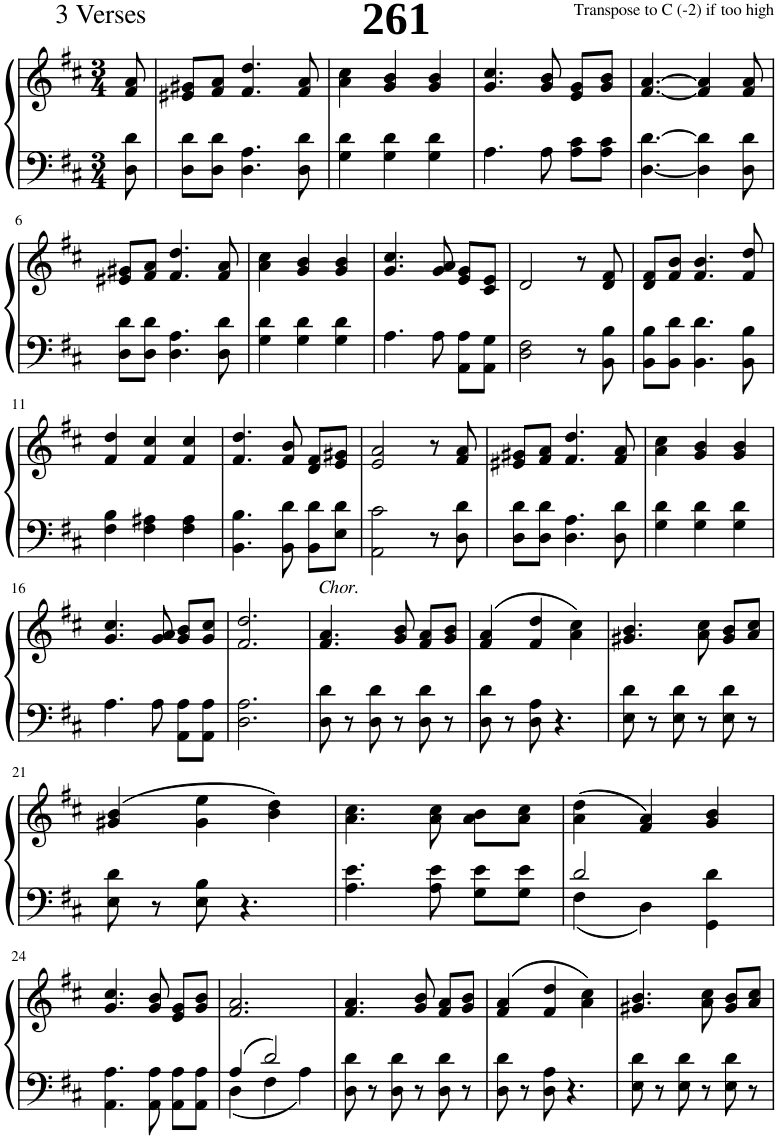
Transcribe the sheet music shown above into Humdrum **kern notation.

**kern	**kern
*part1	*part1
*staff2	*staff1
*I"Piano	*
*I'Pno.	*
*clefF4	*clefG2
*k[f#c#]	*k[f#c#]
*M3/4	*M3/4
=1	=1
8D\ 8d\	8f#/ 8a/
=2	=2
8D\ 8d\L	8e#X/ 8g#X/L
8D\ 8d\J	8f#/ 8a/J
4.D\ 4.A\	4.f#/ 4.dd/
8D\ 8d\	8f#/ 8a/
=3	=3
4G\ 4d\	4a\ 4cc#\
4G\ 4d\	4g/ 4b/
4G\ 4d\	4g/ 4b/
=4	=4
4.A\	4.g/ 4.cc#/
8A\	8g/ 8b/
8A\ 8c#\L	8e/ 8g/L
8A\ 8c#\J	8g/ 8b/J
=5	=5
[4.D\ [4.d\	[4.f#/ [4.a/
4D\] 4d\]	4f#/] 4a/]
8D\ 8d\	8f#/ 8a/
!!LO:LB:g=z
=6	=6
8D\ 8d\L	8e#X/ 8g#X/L
8D\ 8d\J	8f#/ 8a/J
4.D\ 4.A\	4.f#/ 4.dd/
8D\ 8d\	8f#/ 8a/
=7	=7
4G\ 4d\	4a\ 4cc#\
4G\ 4d\	4g/ 4b/
4G\ 4d\	4g/ 4b/
=8	=8
4.A\	4.g/ 4.cc#/
8A\	8g/ 8a/
8AA\ 8A\L	8e/ 8g/L
8AA\ 8G\J	8c#/ 8e/J
=9	=9
2D\ 2F#\	2d/
8r	8r
8BB\ 8B\	8d/ 8f#/
=10	=10
8BB\ 8B\L	8d/ 8f#/L
8BB\ 8d\J	8f#/ 8b/J
4.BB\ 4.d\	4.f#/ 4.b/
8BB\ 8B\	8f#/ 8dd/
!!LO:LB:g=z
=11	=11
4F#\ 4B\	4f#/ 4dd/
4F#\ 4A#X\	4f#/ 4cc#/
4F#\ 4A#\	4f#/ 4cc#/
=12	=12
4.BB\ 4.B\	4.f#/ 4.dd/
8BB\ 8d\	8f#/ 8b/
8BB\ 8d\L	8d/ 8f#/L
8E\ 8d\J	8e/ 8g#X/J
=13	=13
2AA\ 2c#\	2e/ 2a/
8r	8r
8D\ 8d\	8f#/ 8a/
=14	=14
8D\ 8d\L	8e#X/ 8g#X/L
8D\ 8d\J	8f#/ 8a/J
4.D\ 4.A\	4.f#/ 4.dd/
8D\ 8d\	8f#/ 8a/
=15	=15
4G\ 4d\	4a\ 4cc#\
4G\ 4d\	4g/ 4b/
4G\ 4d\	4g/ 4b/
!!LO:LB:g=z
=16	=16
4.A\	4.g/ 4.cc#/
8A\	8g/ 8a/
8AA\ 8A\L	8g/ 8b/L
8AA\ 8A\J	8g/ 8cc#/J
=17	=17
2.D\ 2.A\	2.f#/ 2.dd/
=18	=18
!	!LO:TX:a:i:t=Chor.
8D\ 8d\	4.f#/ 4.a/
8r	.
8D\ 8d\	.
8r	8g/ 8b/
8D\ 8d\	8f#/ 8a/L
8r	8g/ 8b/J
=19	=19
8D\ 8d\	(4f#/ 4a/
8r	.
8D\ 8A\	4f#/ 4dd/
4.r	.
.	4a\ 4cc#\)
=20	=20
8E\ 8d\	4.g#X/ 4.b/
8r	.
8E\ 8d\	.
8r	8a\ 8cc#\
8E\ 8d\	8g#/ 8b/L
8r	8a/ 8cc#/J
!!LO:LB:g=z
=21	=21
8E\ 8d\	(4g#X/ 4b/
8r	.
8E\ 8B\	4g#\ 4ee\
4.r	.
.	4b\ 4dd\)
=22	=22
4.A\ 4.e\	4.a\ 4.cc#\
8A\ 8e\	8a\ 8cc#\
8G\ 8e\L	8a\ 8b\L
8G\ 8e\J	8a\ 8cc#\J
=23	=23
*^	*
2d/	4F#\	(4a\ 4dd\
.	4D\	4f#/ 4a/)
4ryy	4GG\ 4d\	4g/ 4b/
*v	*v	*
!!LO:LB:g=z
=24	=24
4.AA\ 4.A\	4.g/ 4.cc#/
8AA\ 8A\	8g/ 8b/
8AA\ 8A\L	8e/ 8g/L
8AA\ 8A\J	8g/ 8b/J
=25	=25
*^	*
4A/	4D\	2.f#/ 2.a/
2d/	4F#\	.
.	4A\	.
*v	*v	*
=26	=26
8D\ 8d\	4.f#/ 4.a/
8r	.
8D\ 8d\	.
8r	8g/ 8b/
8D\ 8d\	8f#/ 8a/L
8r	8g/ 8b/J
=27	=27
8D\ 8d\	(4f#/ 4a/
8r	.
8D\ 8A\	4f#/ 4dd/
4.r	.
.	4a\ 4cc#\)
=28	=28
8E\ 8d\	4.g#X/ 4.b/
8r	.
8E\ 8d\	.
8r	8a\ 8cc#\
8E\ 8d\	8g#/ 8b/L
8r	8a/ 8cc#/J
=	=
*-	*-
